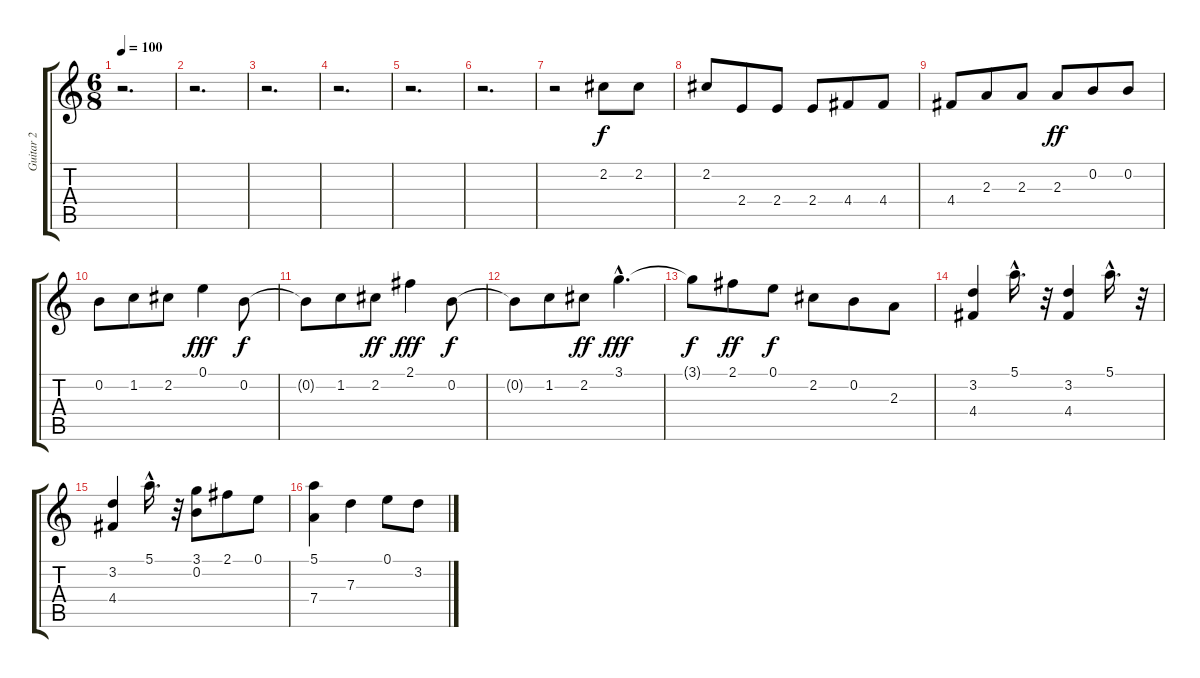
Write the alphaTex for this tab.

\track ("Guitar 2" "Guitar 2") {instrument acousticguitarnylon}
\staff {score tabs}
\tuning (E4 B3 G3 D3 A2 E2) {hide}
\ts (6 8)
\tempo 100
\tempo 174
\tempo 100
\clef g2
\ks c
r.2{d dy f instrument acousticguitarnylon} |
r.2{d} |
r.2{d} |
r.2{d} |
r.2{d} |
r.2{d} |
r.2 2.2.8 2.2.8 |
2.2.8 2.4.8 2.4.8 2.4.8 4.4.8 4.4.8 |
4.4.8 2.3.8 2.3.8 2.3.8{dy ff} 0.2.8 0.2.8 |
0.2.8 1.2.8 2.2.8 0.1.4{dy fff} 0.2.8{dy f} |
0.2{t}.8 1.2.8 2.2.8{dy ff} 2.1.4{dy fff} 0.2.8{dy f} |
0.2{t}.8 1.2.8 2.2.8{dy ff} 3.1{hac}.4{d dy fff} |
3.1{t}.8{dy f} 2.1.8{dy ff} 0.1.8{dy f} 2.2.8 0.2.8 2.3.8 |
(3.2 4.4).4 5.1{hac}.16{d} r.32 (3.2 4.4).4 5.1{hac}.16{d} r.32 |
(3.2 4.4).4 5.1{hac}.16{d} r.32 (3.1 0.2).8 2.1.8 0.1.8 |
(5.1 7.4).4 7.3.4 0.1.8 3.2.8
